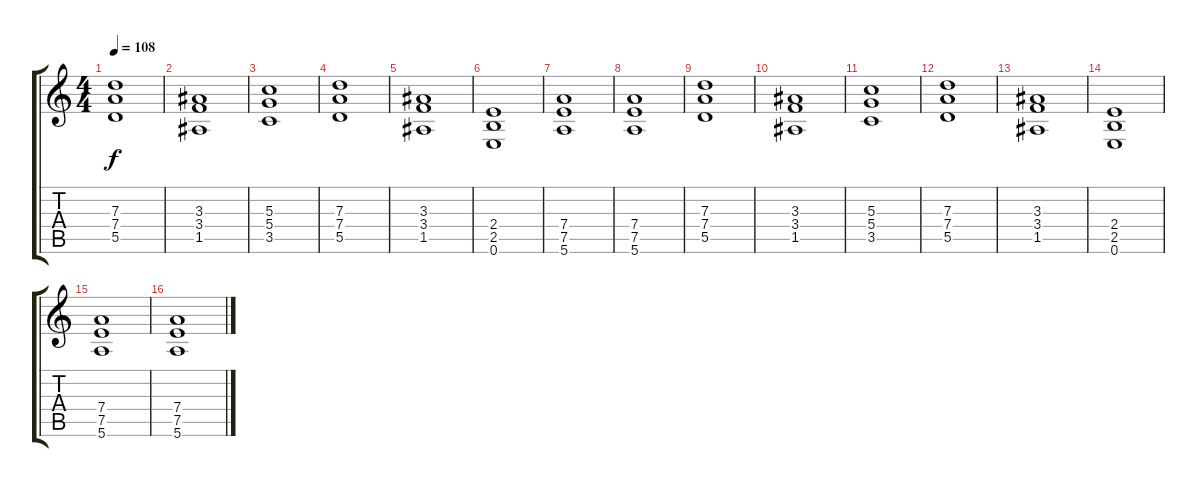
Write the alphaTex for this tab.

\track "" {instrument distortionguitar}
\staff {score tabs}
\tuning (E4 B3 G3 D3 A2 E2) {hide}
\ts (4 4)
\tempo 108
\clef g2
\ks c
(7.3 7.4 5.5).1{dy f instrument distortionguitar} |
(3.3 3.4 1.5).1 |
(5.3 5.4 3.5).1 |
(7.3 7.4 5.5).1 |
(3.3 3.4 1.5).1 |
(2.4 2.5 0.6).1 |
(7.4 7.5 5.6).1 |
(7.4 7.5 5.6).1 |
(7.3 7.4 5.5).1 |
(3.3 3.4 1.5).1 |
(5.3 5.4 3.5).1 |
(7.3 7.4 5.5).1 |
(3.3 3.4 1.5).1 |
(2.4 2.5 0.6).1 |
(7.4 7.5 5.6).1 |
(7.4 7.5 5.6).1
